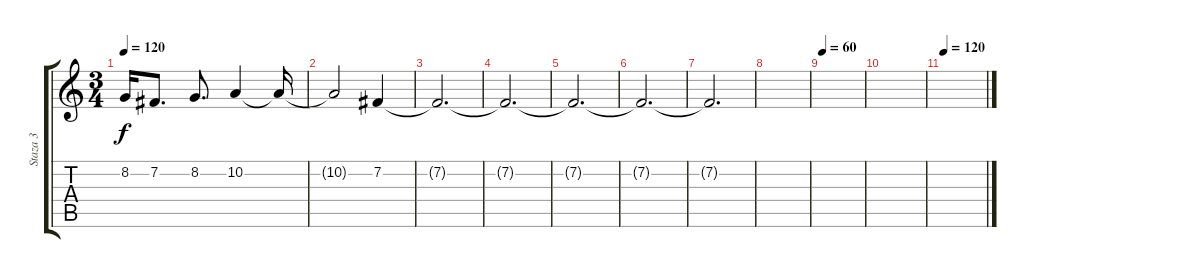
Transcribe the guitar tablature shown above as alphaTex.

\track ("Staza 3" "Staza 3") {instrument flute}
\staff {score tabs}
\tuning (E4 B3 G3 D3 A2 E2) {hide}
\ts (3 4)
\tempo 120
\clef g2
\ks c
8.2{t}.16{dy f} 7.2.8{d} 8.2.8{d} 10.2.4 10.2{t}.16 |
10.2{t}.2 7.2.4 |
7.2{t}.2{d} |
7.2{t}.2{d volume 1} |
7.2{t}.2{d} |
7.2{t}.2{d} |
7.2{t}.2{d} |
|
\tempo 60
|
|
\tempo 120
